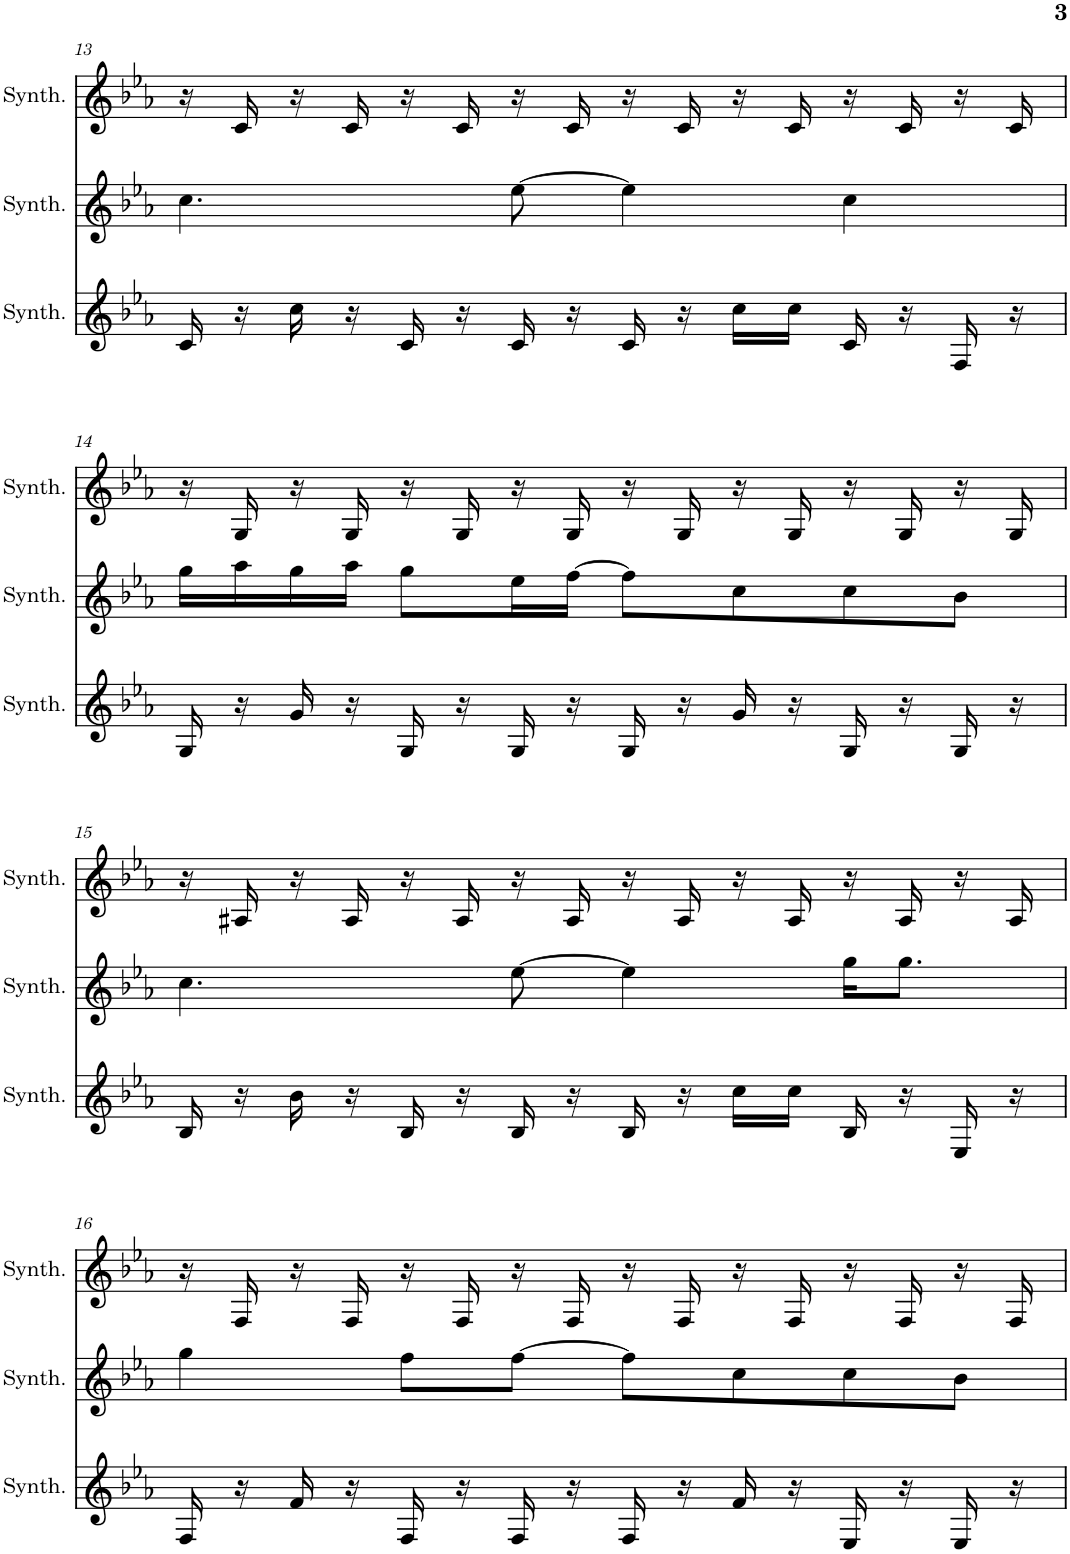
**kern	**kern	**kern
*part3	*part2	*part1
*staff3	*staff2	*staff1
*I"Saw Synthesizer	*I"Saw Synthesizer	*I"Saw Synthesizer
*I'Synth.	*I'Synth.	*I'Synth.
!!LO:PB:g=z
*clefG2	*clefG2	*clefG2
*k[b-e-a-]	*k[b-e-a-]	*k[b-e-a-]
*M4/4	*M4/4	*M4/4
=13	=13	=13
16c/	4.cc\	16r
16r	.	16c/
16cc\	.	16r
16r	.	16c/
16c/	.	16r
16r	.	16c/
16c/	[8ee-\	16r
16r	.	16c/
16c/	4ee-\]	16r
16r	.	16c/
16cc\LL	.	16r
16cc\JJ	.	16c/
16c/	4cc\	16r
16r	.	16c/
16F/	.	16r
16r	.	16c/
!!LO:LB:g=z
=14	=14	=14
16G/	16gg\LL	16r
16r	16aa-\	16G/
16g/	16gg\	16r
16r	16aa-\JJ	16G/
16G/	8gg\L	16r
16r	.	16G/
16G/	16ee-\L	16r
16r	[16ff\JJ	16G/
16G/	8ff\L]	16r
16r	.	16G/
16g/	8cc\	16r
16r	.	16G/
16G/	8cc\	16r
16r	.	16G/
16G/	8b-\J	16r
16r	.	16G/
!!LO:LB:g=z
=15	=15	=15
16B-/	4.cc\	16r
16r	.	16A#X/
16b-\	.	16r
16r	.	16A#/
16B-/	.	16r
16r	.	16A#/
16B-/	[8ee-\	16r
16r	.	16A#/
16B-/	4ee-\]	16r
16r	.	16A#/
16cc\LL	.	16r
16cc\JJ	.	16A#/
16B-/	16gg\KL	16r
16r	8.gg\J	16A#/
16E-/	.	16r
16r	.	16A#/
!!LO:LB:g=z
=16	=16	=16
16F/	4gg\	16r
16r	.	16F/
16f/	.	16r
16r	.	16F/
16F/	8ff\L	16r
16r	.	16F/
16F/	[8ff\J	16r
16r	.	16F/
16F/	8ff\L]	16r
16r	.	16F/
16f/	8cc\	16r
16r	.	16F/
16E-/	8cc\	16r
16r	.	16F/
16E-/	8b-\J	16r
16r	.	16F/
=	=	=
*-	*-	*-
